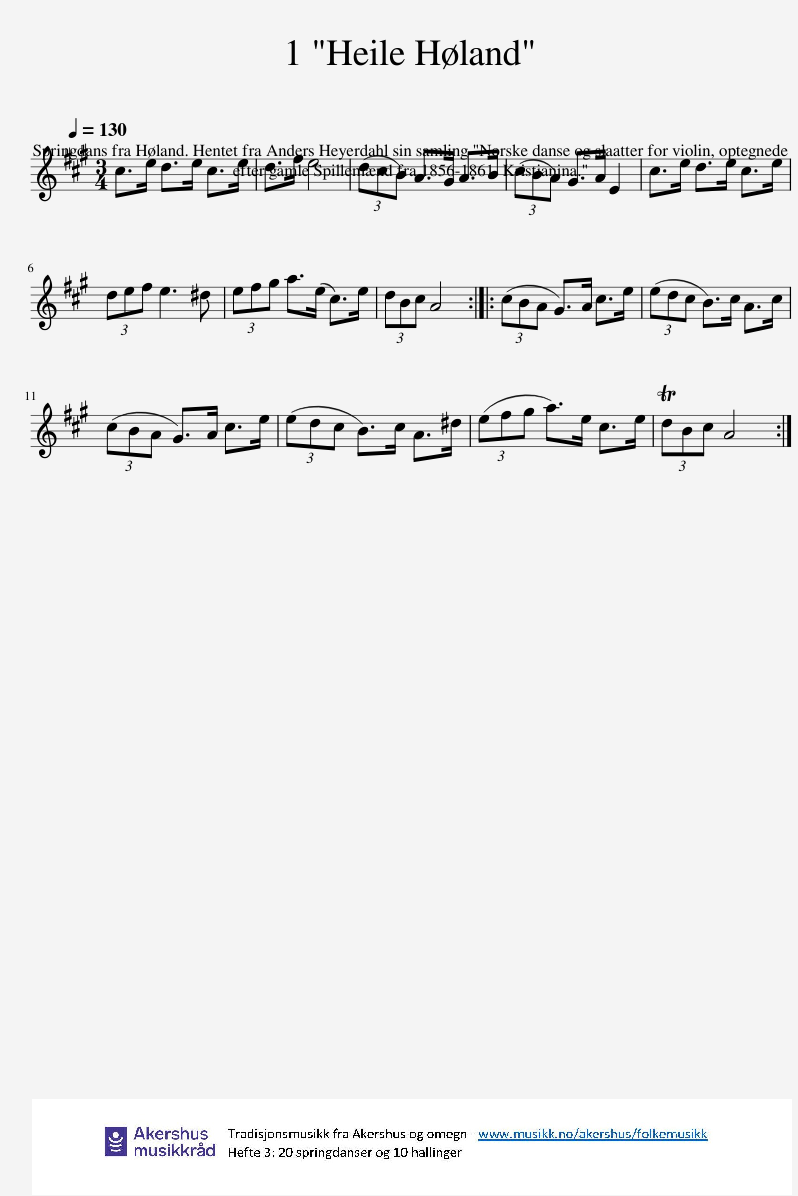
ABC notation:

X:1
L:1/8
Q:1/4=130
M:3/4
I:linebreak $
K:A
V:1 treble
V:1
 c>e d>e c>e | d>f e4 | (3(dcB) A>G A>B | (3(cBA) G>A E2 | c>e d>e c>e |$ %5
 (3def e3 ^d | (3efg a>(e c>)e | (3dBc A4 :: (3(cBA G>)A c>e | (3(edc B>)c A>c |$ %10
 (3(cBA G>)A c>e | (3(edc B>)c A>^d | (3(efg a>)e c>e | (3TdBc A4 :| %14
